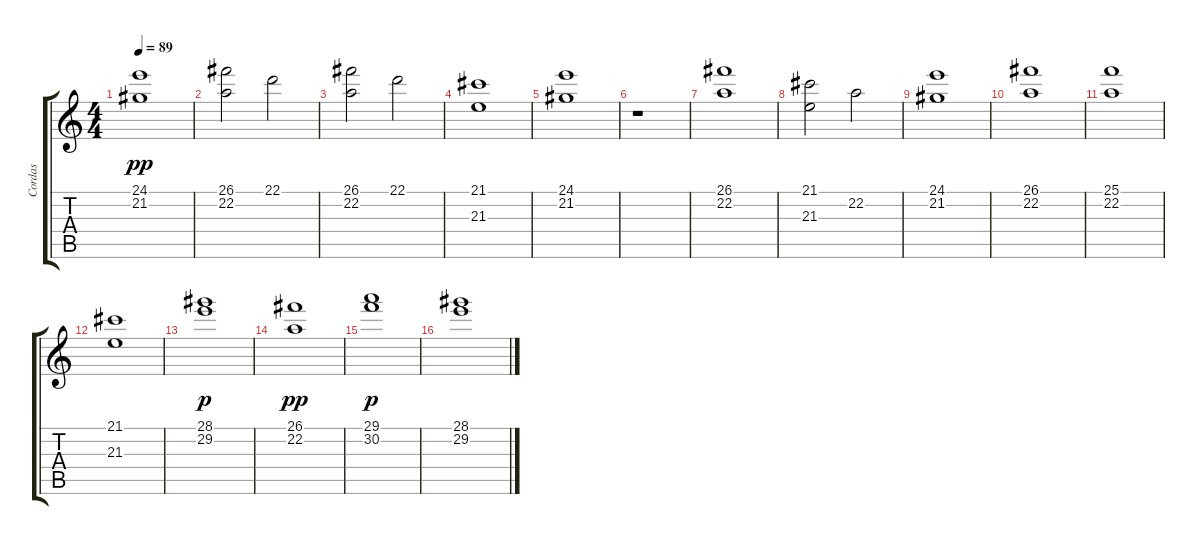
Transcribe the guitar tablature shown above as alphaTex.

\track ("Cordas         " "Cordas    ") {instrument stringensemble1}
\staff {score tabs}
\tuning (E4 B3 G3 D3 A2 E2) {hide}
\ts (4 4)
\tempo 89
\clef g2
\ks c
(24.1 21.2).1{dy pp} |
(26.1 22.2).2 22.1.2 |
(26.1 22.2).2 22.1.2 |
(21.1 21.3).1 |
(24.1 21.2).1 |
r.1 |
(26.1 22.2).1 |
(21.1 21.3).2 22.2.2 |
(24.1 21.2).1 |
(26.1 22.2).1 |
(25.1 22.2).1 |
(21.1 21.3).1 |
(28.1 29.2).1{dy p} |
(26.1 22.2).1{dy pp} |
(29.1 30.2).1{dy p} |
(28.1 29.2).1
